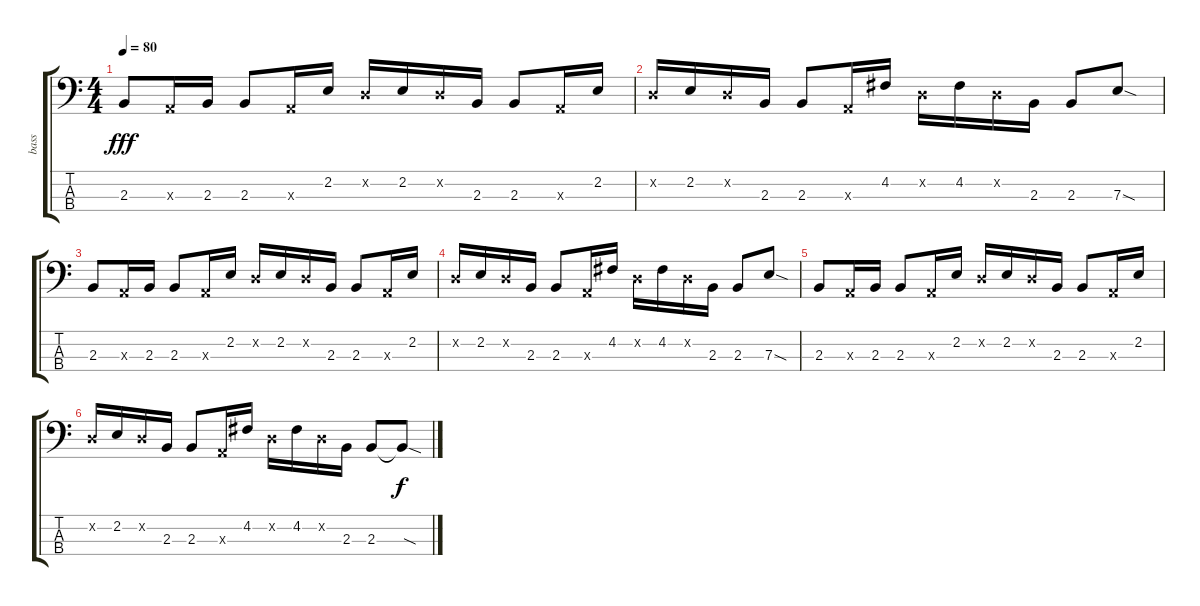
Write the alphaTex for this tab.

\track ("bass" "bass") {instrument electricbasspick}
\staff {score tabs}
\tuning (G2 D2 A1 E1) {hide}
\ts (4 4)
\tempo 80
\clef f4
\ks c
2.3.8{dy fff} 0.3{x}.16 2.3.16 2.3.8 0.3{x}.16 2.2.16 0.2{x}.16 2.2.16 0.2{x}.16 2.3.16 2.3.8 0.3{x}.16 2.2.16 |
0.2{x}.16 2.2.16 0.2{x}.16 2.3.16 2.3.8 0.3{x}.16 4.2.16 0.2{x}.16 4.2.16 0.2{x}.16 2.3.16 2.3.8 7.3{sod}.8 |
2.3.8 0.3{x}.16 2.3.16 2.3.8 0.3{x}.16 2.2.16 0.2{x}.16 2.2.16 0.2{x}.16 2.3.16 2.3.8 0.3{x}.16 2.2.16 |
0.2{x}.16 2.2.16 0.2{x}.16 2.3.16 2.3.8 0.3{x}.16 4.2.16 0.2{x}.16 4.2.16 0.2{x}.16 2.3.16 2.3.8 7.3{sod}.8 |
2.3.8 0.3{x}.16 2.3.16 2.3.8 0.3{x}.16 2.2.16 0.2{x}.16 2.2.16 0.2{x}.16 2.3.16 2.3.8 0.3{x}.16 2.2.16 |
0.2{x}.16 2.2.16 0.2{x}.16 2.3.16 2.3.8 0.3{x}.16 4.2.16 0.2{x}.16 4.2.16 0.2{x}.16 2.3.16 2.3.8 2.3{sod t}.8{dy f}
